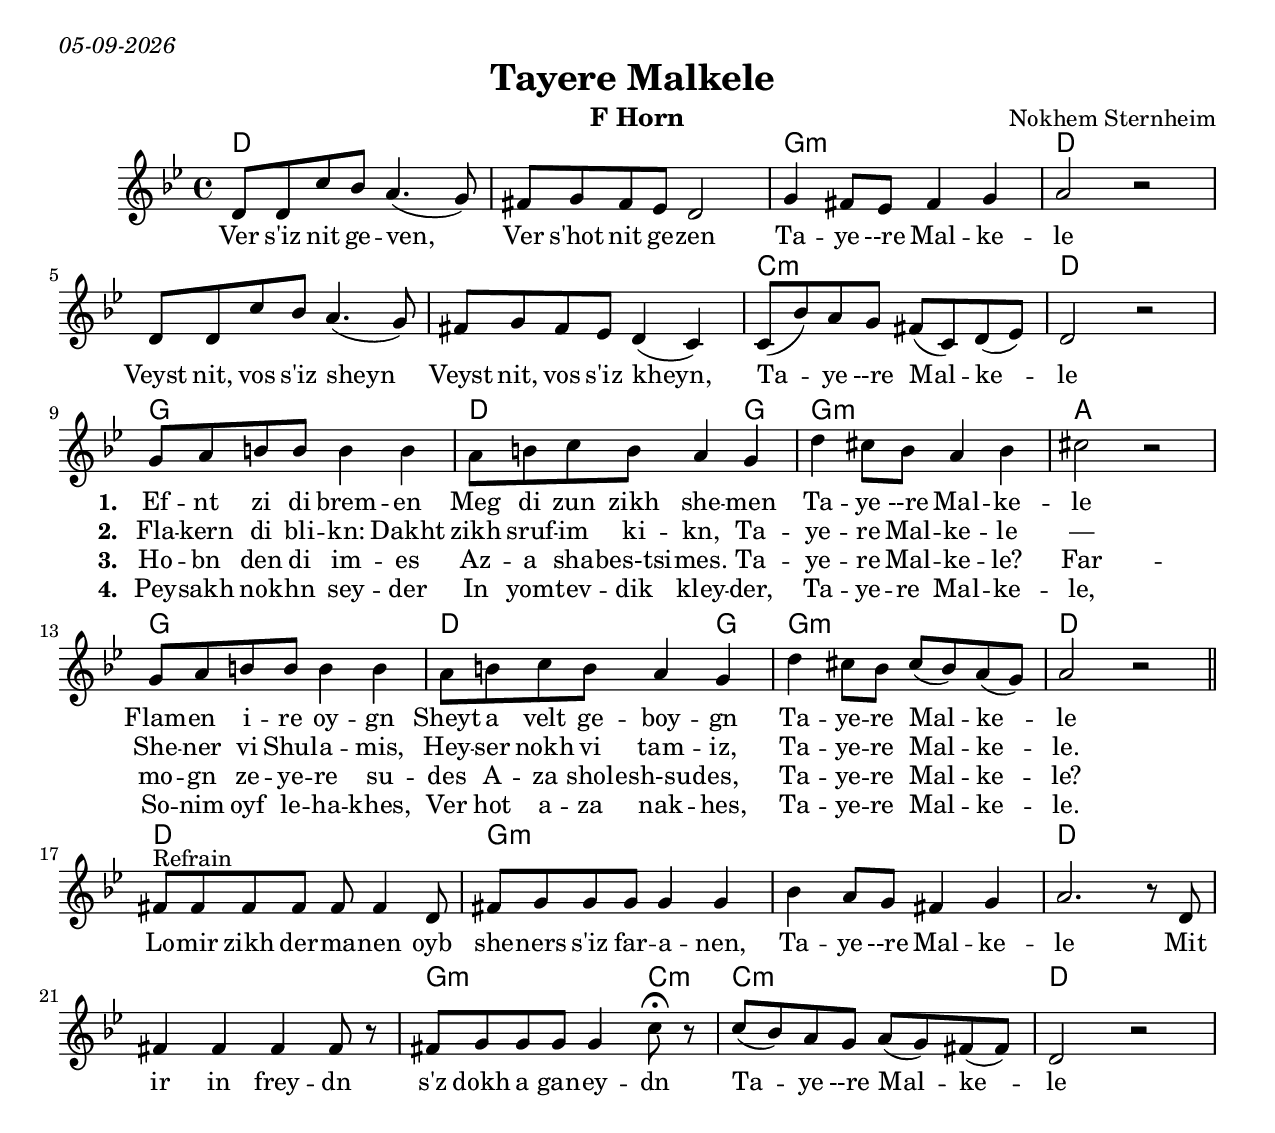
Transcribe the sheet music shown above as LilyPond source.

\version "2.18.0"
\include "english.ly"
\pointAndClickOff
\paper{
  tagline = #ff
  print-all-headers = ##t
  #(set-paper-size "letter")
}
date = #(strftime "%d-%m-%Y" (localtime (current-time)))

\markup{ \italic{ \date }  }

%\markup{ Got something to say? }

global = {
  \clef treble
  \key c \major
  \time 4/4
  \set Score.markFormatter = #format-mark-box-alphabet
}

%#################################### Melody ########################
%melody =  \transpose c d \relative c' {  %transpose for clarinet
melody = \relative c' {
  \global
  e8 e d' c b4.(a8)
  gs8 a gs f e2
  a4 gs8 f gs4 a
  b2 r

  e,8 e d' c b4.(a8)
  gs8 a gs f e4(d)
  d8(c') b a gs (d) e(f)
  e2 r

  a8 b cs cs cs 4 cs
  b8 cs d cs b4 a
  e'4 ds8 c b4 c
  ds2 r

  a8 b cs cs cs 4 cs
  b8 cs d cs b4 a
  e'4 ds8 c ds(c) b(a)
  b2 r

  \bar"||"

  gs8^Refrain gs gs gs gs gs 4 e8
  gs8 a a a a4 a
  c4 b8 a gs4 a
  b2. r8 e,

  gs4 gs gs gs 8 r
  gs8 a a a a4 d8 \fermata r
  d8(c) b a b(a) gs(gs)
  e2 r
}
%################################# Lyrics #####################
\addlyrics{
  Ver s'iz nit ge -- ven,
  Ver s'hot nit ge -- zen
  Ta -- ye --re Mal -- ke -- le
  Veyst nit, vos s'iz sheyn
  Veyst nit, vos s'iz kheyn,
  Ta -- ye --re Mal -- ke -- le
  \set stanza = #"1. "
  Ef -- nt zi di brem -- en
  Meg di zun zikh she -- men
  Ta -- ye --re Mal -- ke -- le
  Flam -- en i -- re oy -- gn
  Sheyt a velt ge -- boy -- gn
  Ta -- ye -- re Mal -- ke -- le
  %refrain
  Lo -- mir zikh der -- ma -- nen oyb
  she -- ners s'iz far -- a -- nen,
  Ta -- ye --re Mal -- ke -- le
  Mit ir in frey -- dn s'z dokh a gan -- ey  -- dn
  Ta -- ye --re Mal -- ke -- le
}

\addlyrics {

  \repeat unfold 32{\skip 2}
  \set stanza = #"2. "
  Fla -- kern di bli -- kn:
  Dakht zikh sruf -- im ki -- kn,
  Ta -- ye -- re Mal -- ke -- le —
  She -- ner vi Shul -- a -- mis,
  Hey -- ser nokh vi tam -- iz,
  Ta -- ye -- re Mal -- ke -- le.
}

\addlyrics {


  \repeat unfold 32{\skip 2}
  \set stanza = #"3. "
  Ho -- bn den di im -- es
  Az -- a sha -- bes-tsi -- mes.
  Ta -- ye -- re Mal -- ke -- le?
  Far -- mo -- gn ze -- ye -- re su -- des
  A -- za shol -- esh-sud -- es,
  Ta -- ye -- re Mal -- ke -- le?
}
\addlyrics {

  \repeat unfold 32{\skip 2}
  \set stanza = #"4. "
  Pey -- sakh nok -- hn sey -- der
  In yom -- tev -- dik kley -- der,
  Ta -- ye -- re Mal -- ke -- le,
  So -- nim oyf le -- ha -- khes,
  Ver hot a -- za nak -- hes,
  Ta -- ye -- re Mal -- ke -- le.


}

%################################# Chords #######################
harmonies = \chordmode {
  e1*2
  a1:m
  e1*3
  d1:m
  e1 %8
  a1
  e4*3 a4
  a1:m
  b1
  a1
  e4*3 a4
  a1:m
  e1
  e1
  a1*2:m
  e1*2
  a4*3:m d4:m
  d1:m
  e1

}

\score {
  <<
    \new ChordNames {
      \set chordChanges = ##f
      \transpose e d\harmonies
    }
    \transpose e d\new Staff   \melody
  >>
  \header{
    title= "Tayere Malkele "
    subtitle=""
    composer= "Nokhem Sternheim"
    instrument = "F Horn"
    arranger= ""
  }
  \layout{indent = 1.0\cm}
  \midi {
    \tempo 4 = 120

    % \midi { }
  }
}
%{
% more verses:
\markup{}
\markup {
  \fill-line {
    \hspace #0.1 % distance from left margin
    \column {
      \line { "1."
	\column {
	  ""
	}
      }
      \hspace #0.2 % vertical distance between verses
      \line { "2."
	\column {
	 ""
	}
      }
    }
    \hspace #0.1  % horiz. distance between columns
    \column {
      \line { "3."
	\column {
	  ""
	}
      }
      \hspace #0.2 % distance between verses
      \line { "4."
	\column {
	 ""
	}
      }
    }
    \hspace #0.1 % distance to right margin
  }
}

%}
